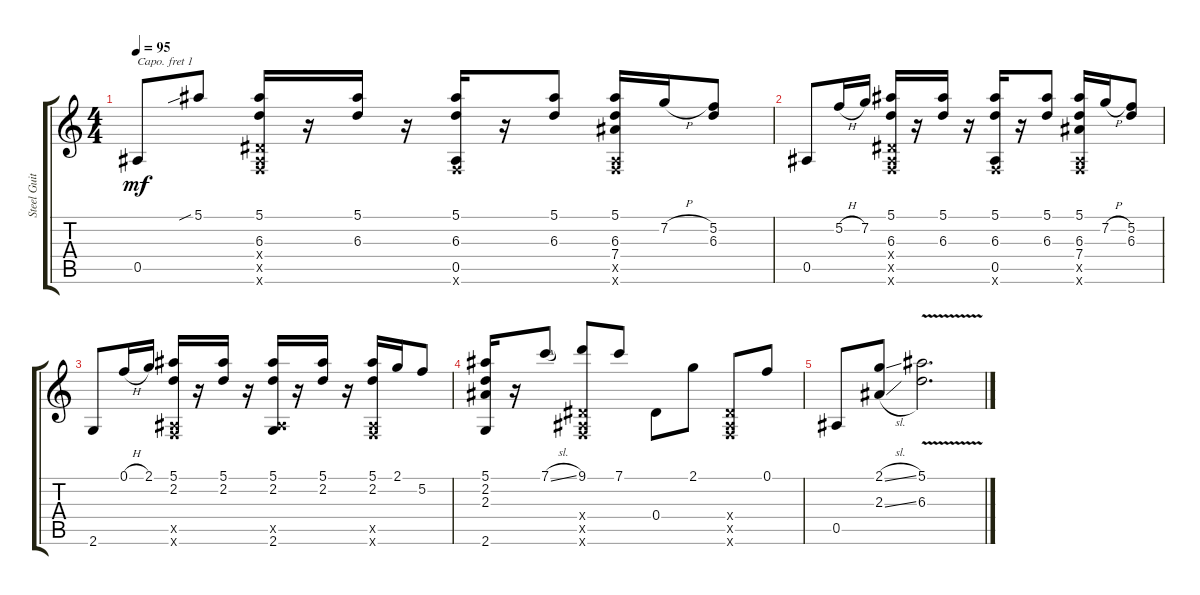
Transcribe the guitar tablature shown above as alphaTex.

\track ("Steel Guitar" "Steel Guit") {instrument acousticguitarsteel}
\staff {score tabs}
\capo 1
\tuning (E4 B3 G3 D3 A2 E2) {hide}
\ts (4 4)
\tempo 95
\clef g2
\ks c
0.5.8{dy mf} 5.1{sib}.8 (5.1 6.3 0.4{x} 0.5{x} 0.6{x}).16 r.16 (5.1 6.3).16 r.16 (5.1 6.3 0.5 0.6{x}).16 r.16 (5.1 6.3).8 (5.1 6.3 7.4 0.5{x} 0.6{x}).16 7.2{h}.16 (5.2 6.3).8 |
0.5.8 5.2{h}.16 7.2.16 (5.1 6.3 0.4{x} 0.5{x} 0.6{x}).16 r.16 (5.1 6.3).16 r.16 (5.1 6.3 0.5 0.6{x}).16 r.16 (5.1 6.3).8 (5.1 6.3 7.4 0.5{x} 0.6{x}).16 7.2{h}.16 (5.2 6.3).8 |
2.6.8 0.1{h}.16 2.1.16 (5.1 2.2 0.5{x} 0.6{x}).16 r.16 (5.1 2.2).16 r.16 (5.1 2.2 0.5{x} 2.6).16 r.16 (5.1 2.2).16 r.16 (5.1 2.2 0.5{x} 0.6{x}).16 2.1.16 5.2.8 |
(5.1 2.2 2.3 2.6).16 r.16 7.1{sl}.8 (9.1 0.4{x} 0.5{x} 0.6{x}).8 7.1.8 0.4.8 2.1.8 (0.4{x} 0.5{x} 0.6{x}).8 0.1.8 |
0.5.8 (2.1{sl} 2.3{sl}).8 (5.1{v} 6.3).2{d}
